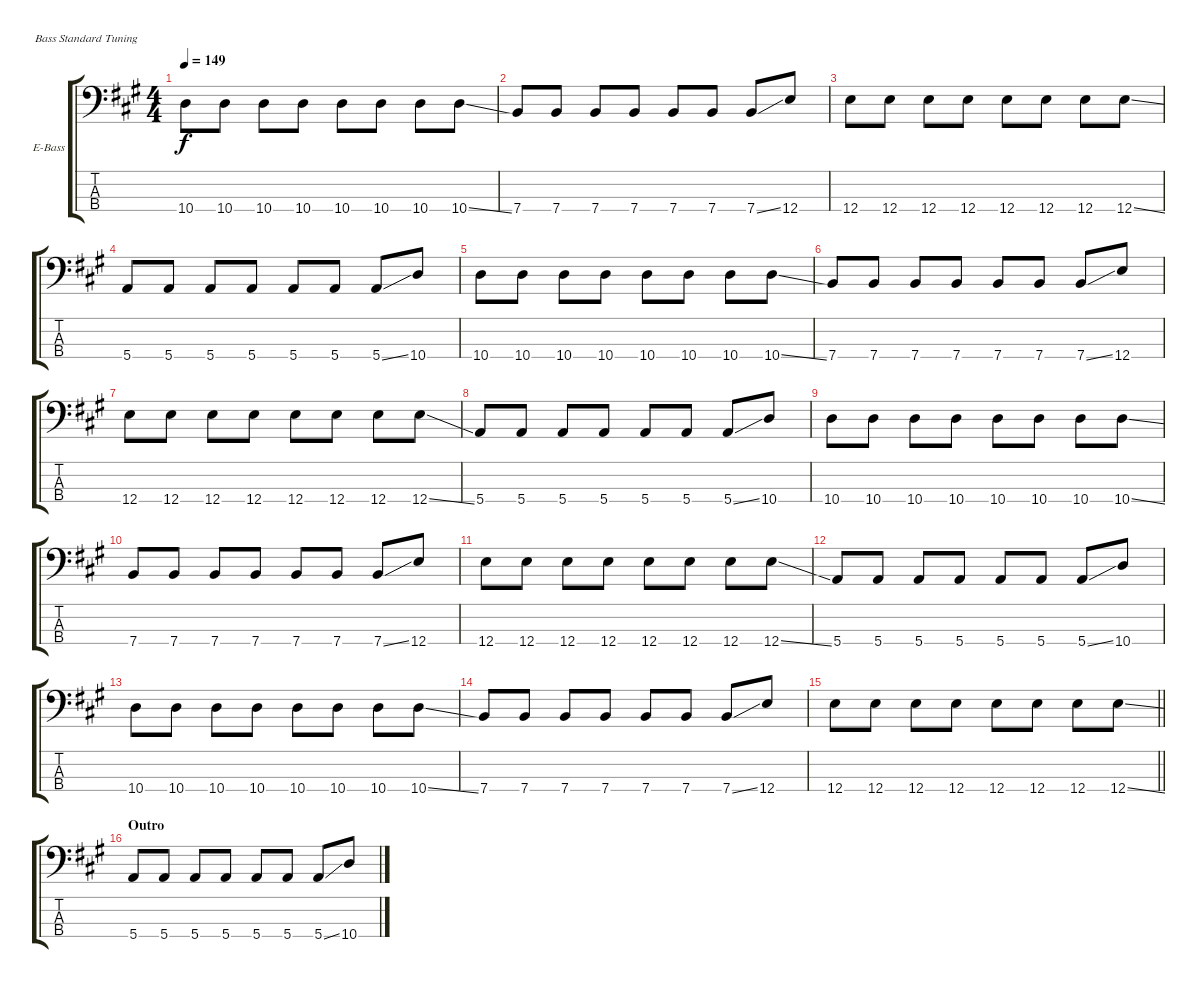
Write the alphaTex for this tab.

\defaultSystemsLayout 4
\bracketExtendMode groupsimilarinstruments
\firstSystemTrackNameOrientation horizontal
\otherSystemsTrackNameOrientation horizontal
\track ("Bass" "E-Bass") {instrument electricbassfinger}
\staff {score tabs}
\tuning (G2 D2 A1 E1)
\ts (4 4)
\tempo 149
\clef f4
\ks a
10.4.8{dy f} 10.4.8 10.4.8 10.4.8 10.4.8 10.4.8 10.4.8 10.4{ss}.8 |
7.4.8 7.4.8 7.4.8 7.4.8 7.4.8 7.4.8 7.4{ss}.8 12.4.8 |
12.4.8 12.4.8 12.4.8 12.4.8 12.4.8 12.4.8 12.4.8 12.4{ss}.8 |
5.4.8 5.4.8 5.4.8 5.4.8 5.4.8 5.4.8 5.4{ss}.8 10.4.8 |
10.4.8 10.4.8 10.4.8 10.4.8 10.4.8 10.4.8 10.4.8 10.4{ss}.8 |
7.4.8 7.4.8 7.4.8 7.4.8 7.4.8 7.4.8 7.4{ss}.8 12.4.8 |
12.4.8 12.4.8 12.4.8 12.4.8 12.4.8 12.4.8 12.4.8 12.4{ss}.8 |
5.4.8 5.4.8 5.4.8 5.4.8 5.4.8 5.4.8 5.4{ss}.8 10.4.8 |
10.4.8 10.4.8 10.4.8 10.4.8 10.4.8 10.4.8 10.4.8 10.4{ss}.8 |
7.4.8 7.4.8 7.4.8 7.4.8 7.4.8 7.4.8 7.4{ss}.8 12.4.8 |
12.4.8 12.4.8 12.4.8 12.4.8 12.4.8 12.4.8 12.4.8 12.4{ss}.8 |
5.4.8 5.4.8 5.4.8 5.4.8 5.4.8 5.4.8 5.4{ss}.8 10.4.8 |
10.4.8 10.4.8 10.4.8 10.4.8 10.4.8 10.4.8 10.4.8 10.4{ss}.8 |
7.4.8 7.4.8 7.4.8 7.4.8 7.4.8 7.4.8 7.4{ss}.8 12.4.8 |
\barLineRight lightlight
12.4.8 12.4.8 12.4.8 12.4.8 12.4.8 12.4.8 12.4.8 12.4{ss}.8 |
\section ("" "Outro")
5.4.8 5.4.8 5.4.8 5.4.8 5.4.8 5.4.8 5.4{ss}.8 10.4.8
